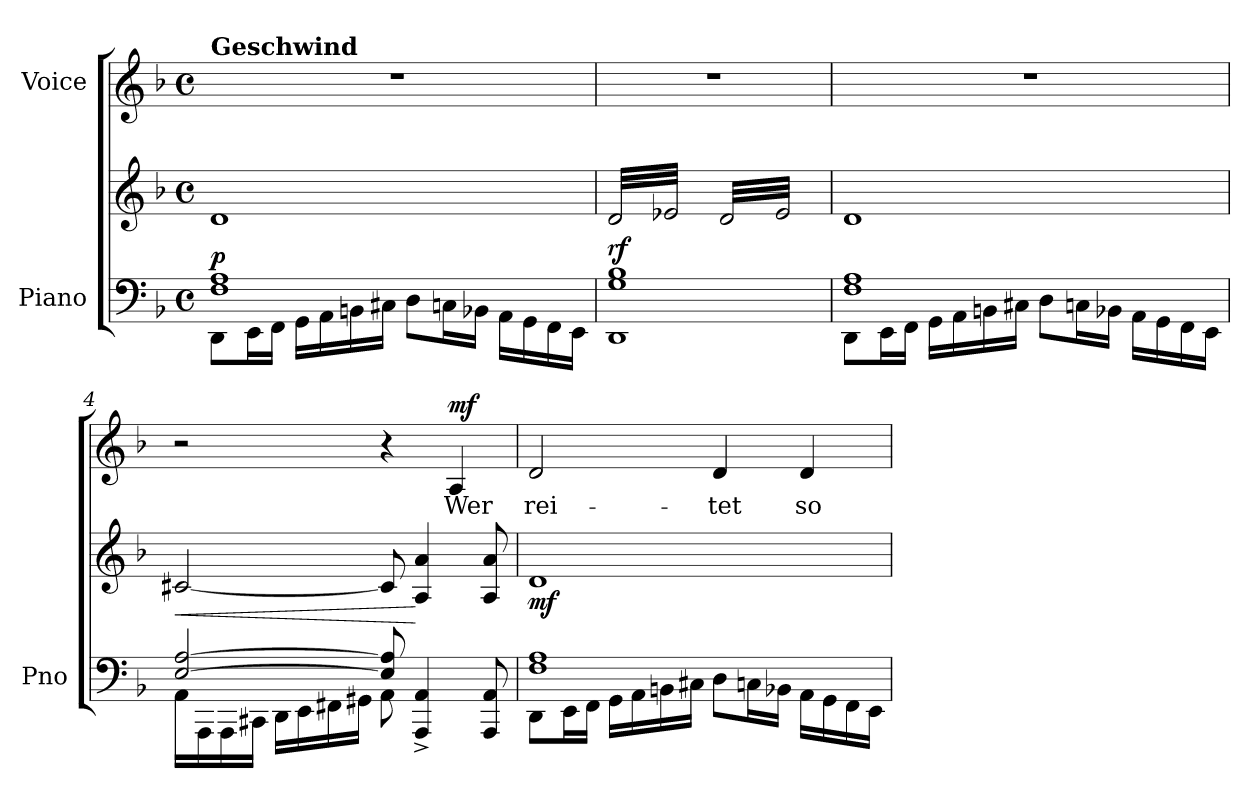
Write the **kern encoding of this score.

**kern	**kern	**dynam	**kern	**text	**dynam
*part2	*part2	*part2	*part1	*part1	*part1
*staff3	*staff2	*staff2/3	*staff1	*staff1	*staff1
*I"Piano	*	*	*I"Voice	*	*
*I'Pno	*	*	*	*	*
*clefF4	*clefG2	*	*clefG2	*	*
*k[b-]	*k[b-]	*	*k[b-]	*	*
*M4/4	*M4/4	*	*M4/4	*	*
*met(c)	*met(c)	*	*met(c)	*	*
=1	=1	=1	=1	=1	=1
*^	*	*	*	*	*
!	!	!	!	!LO:TX:a:B:t=Geschwind	!	!
!	!	!	!LO:DY:a=2	!	!	!
8DD\L	1F 1A	1d	p	1r	.	.
16EE\L	.	.	.	.	.	.
16FF\JJ	.	.	.	.	.	.
16GG\LL	.	.	.	.	.	.
16AA\	.	.	.	.	.	.
16BBn\	.	.	.	.	.	.
16C#X\JJ	.	.	.	.	.	.
8D\L	.	.	.	.	.	.
16Cn\L	.	.	.	.	.	.
16BB-X\JJ	.	.	.	.	.	.
16AA\LL	.	.	.	.	.	.
16GG\	.	.	.	.	.	.
16FF\	.	.	.	.	.	.
16EE\JJ	.	.	.	.	.	.
=2	=2	=2	=2	=2	=2	=2
!	!	!	!LO:DY:a=2	!	!	!
*	*	*tremolo	*	*	*	*
1G 1B-	1DD	(<32d/LLL	rf	1r	.	.
.	.	32e-X/	.	.	.	.
.	.	32d/	.	.	.	.
.	.	32e-X/	.	.	.	.
.	.	32d/	.	.	.	.
.	.	32e-X/	.	.	.	.
.	.	32d/	.	.	.	.
.	.	32e-X/	.	.	.	.
.	.	32d/	.	.	.	.
.	.	32e-X/	.	.	.	.
.	.	32d/	.	.	.	.
.	.	32e-X/	.	.	.	.
.	.	32d/	.	.	.	.
.	.	32e-X/	.	.	.	.
.	.	32d/	.	.	.	.
.	.	32e-X/JJJ	.	.	.	.
.	.	32d/LLL	.	.	.	.
.	.	32e-/)	.	.	.	.
.	.	32d/	.	.	.	.
.	.	32e-/)	.	.	.	.
.	.	32d/	.	.	.	.
.	.	32e-/)	.	.	.	.
.	.	32d/	.	.	.	.
.	.	32e-/)	.	.	.	.
.	.	32d/	.	.	.	.
.	.	32e-/)	.	.	.	.
.	.	32d/	.	.	.	.
.	.	32e-/)	.	.	.	.
.	.	32d/	.	.	.	.
.	.	32e-/)	.	.	.	.
.	.	32d/	.	.	.	.
.	.	32e-/)JJJ	.	.	.	.
*	*	*Xtremolo	*	*	*	*
=3	=3	=3	=3	=3	=3	=3
8DD\L	1F 1A	1d	.	1r	.	.
.	.	.	.	.	.	.
.	.	.	.	.	.	.
.	.	.	.	.	.	.
16EE\L	.	.	.	.	.	.
.	.	.	.	.	.	.
16FF\JJ	.	.	.	.	.	.
.	.	.	.	.	.	.
16GG\LL	.	.	.	.	.	.
16AA\	.	.	.	.	.	.
16BBn\	.	.	.	.	.	.
16C#X\JJ	.	.	.	.	.	.
8D\L	.	.	.	.	.	.
16Cn\L	.	.	.	.	.	.
16BB-X\JJ	.	.	.	.	.	.
16AA\LL	.	.	.	.	.	.
16GG\	.	.	.	.	.	.
16FF\	.	.	.	.	.	.
16EE\JJ	.	.	.	.	.	.
=4	=4	=4	=4	=4	=4	=4
!	!	!	!LO:HP:b	!	!	!
[2E/ [2A/	16AA\LL	[2c#X/	<	2r	.	.
.	16AAA\	.	.	.	.	.
.	16AAA\	.	.	.	.	.
.	16CC#X\JJ	.	.	.	.	.
.	16DD\LL	.	.	.	.	.
.	16EE\	.	.	.	.	.
.	16FF#X\	.	.	.	.	.
.	16GG#X\JJ	.	.	.	.	.
8E/] 8A/]	8AA\	8c#/]	.	4r	.	.
8ryy	4AAA/^ 4AA/^	4A/ 4a/	[	.	.	.
!	!	!	!	!	!LO:LY:b	!LO:DY:b
4ryy	.	.	.	4A/	Wer	mf
.	8AAA/ 8AA/	8A/ 8a/	.	.	.	.
=5	=5	=5	=5	=5	=5	=5
!	!	!	!LO:DY:b	!	!LO:LY:b	!
8DD\L	1F 1A	1d	mf	2d/	rei-	.
16EE\L	.	.	.	.	.	.
16FF\JJ	.	.	.	.	.	.
16GG\LL	.	.	.	.	.	.
16AA\	.	.	.	.	.	.
16BBn\	.	.	.	.	.	.
16C#X\JJ	.	.	.	.	.	.
!	!	!	!	!	!LO:LY:b	!
8D\L	.	.	.	4d/	-tet	.
16Cn\L	.	.	.	.	.	.
16BB-X\JJ	.	.	.	.	.	.
!	!	!	!	!	!LO:LY:b	!
16AA\LL	.	.	.	4d/	so	.
16GG\	.	.	.	.	.	.
16FF\	.	.	.	.	.	.
16EE\JJ	.	.	.	.	.	.
*v	*v	*	*	*	*	*
=	=	=	=	=	=
*-	*-	*-	*-	*-	*-
